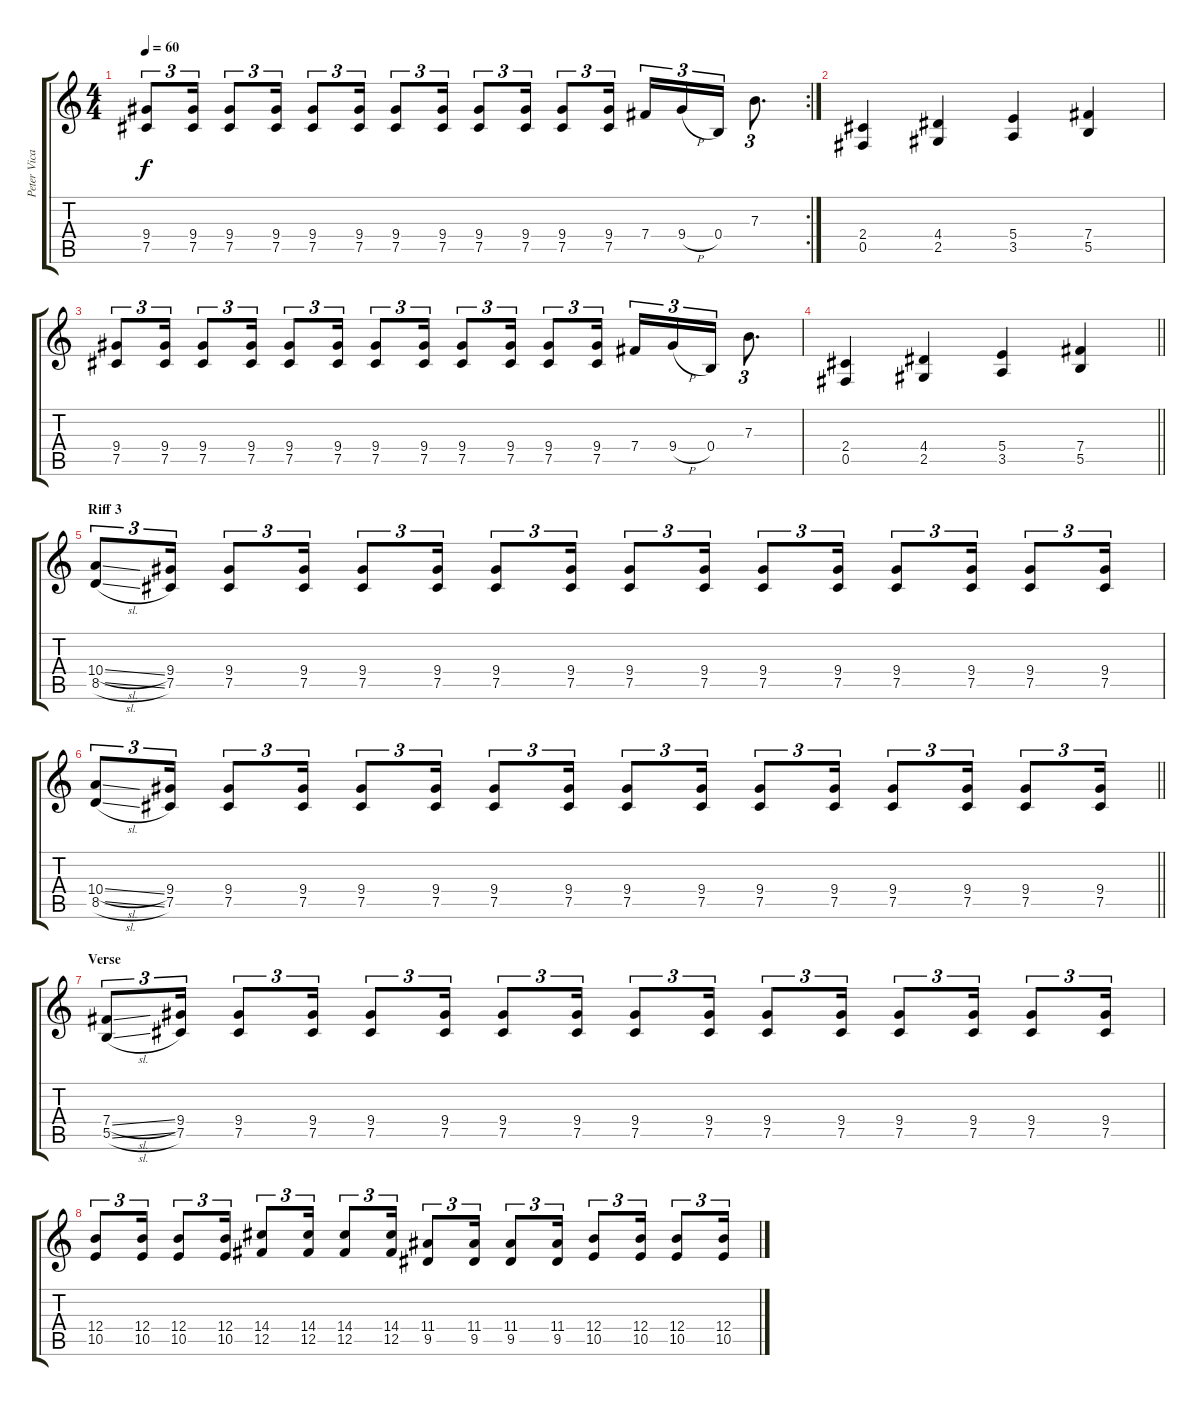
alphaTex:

\track ("Peter Vicar" "Peter Vica") {instrument distortionguitar}
\staff {score tabs}
\tuning (Db4 Ab3 E3 B2 Gb2 Db2) {hide}
\rc 2
\ts (4 4)
\tempo 60
\clef g2
\ks c
(9.4 7.5).8{tu (3 2) dy f} (9.4 7.5).16{tu (3 2)} (9.4 7.5).8{tu (3 2)} (9.4 7.5).16{tu (3 2)} (9.4 7.5).8{tu (3 2)} (9.4 7.5).16{tu (3 2)} (9.4 7.5).8{tu (3 2)} (9.4 7.5).16{tu (3 2)} (9.4 7.5).8{tu (3 2)} (9.4 7.5).16{tu (3 2)} (9.4 7.5).8{tu (3 2)} (9.4 7.5).16{tu (3 2)} 7.4.16{tu (3 2)} 9.4{h}.16{tu (3 2)} 0.4.16{tu (3 2)} 7.3.8{d tu (3 2)} |
(2.4 0.5).4 (4.4 2.5).4 (5.4 3.5).4 (7.4 5.5).4 |
(9.4 7.5).8{tu (3 2)} (9.4 7.5).16{tu (3 2)} (9.4 7.5).8{tu (3 2)} (9.4 7.5).16{tu (3 2)} (9.4 7.5).8{tu (3 2)} (9.4 7.5).16{tu (3 2)} (9.4 7.5).8{tu (3 2)} (9.4 7.5).16{tu (3 2)} (9.4 7.5).8{tu (3 2)} (9.4 7.5).16{tu (3 2)} (9.4 7.5).8{tu (3 2)} (9.4 7.5).16{tu (3 2)} 7.4.16{tu (3 2)} 9.4{h}.16{tu (3 2)} 0.4.16{tu (3 2)} 7.3.8{d tu (3 2)} |
\barLineRight lightlight
(2.4 0.5).4 (4.4 2.5).4 (5.4 3.5).4 (7.4 5.5).4 |
\section ("" "Riff 3")
(10.4{sl} 8.5{sl}).8{tu (3 2)} (9.4 7.5).16{tu (3 2)} (9.4 7.5).8{tu (3 2)} (9.4 7.5).16{tu (3 2)} (9.4 7.5).8{tu (3 2)} (9.4 7.5).16{tu (3 2)} (9.4 7.5).8{tu (3 2)} (9.4 7.5).16{tu (3 2)} (9.4 7.5).8{tu (3 2)} (9.4 7.5).16{tu (3 2)} (9.4 7.5).8{tu (3 2)} (9.4 7.5).16{tu (3 2)} (9.4 7.5).8{tu (3 2)} (9.4 7.5).16{tu (3 2)} (9.4 7.5).8{tu (3 2)} (9.4 7.5).16{tu (3 2)} |
\barLineRight lightlight
(10.4{sl} 8.5{sl}).8{tu (3 2)} (9.4 7.5).16{tu (3 2)} (9.4 7.5).8{tu (3 2)} (9.4 7.5).16{tu (3 2)} (9.4 7.5).8{tu (3 2)} (9.4 7.5).16{tu (3 2)} (9.4 7.5).8{tu (3 2)} (9.4 7.5).16{tu (3 2)} (9.4 7.5).8{tu (3 2)} (9.4 7.5).16{tu (3 2)} (9.4 7.5).8{tu (3 2)} (9.4 7.5).16{tu (3 2)} (9.4 7.5).8{tu (3 2)} (9.4 7.5).16{tu (3 2)} (9.4 7.5).8{tu (3 2)} (9.4 7.5).16{tu (3 2)} |
\section ("" "Verse")
(7.4{sl} 5.5{sl}).8{tu (3 2)} (9.4 7.5).16{tu (3 2)} (9.4 7.5).8{tu (3 2)} (9.4 7.5).16{tu (3 2)} (9.4 7.5).8{tu (3 2)} (9.4 7.5).16{tu (3 2)} (9.4 7.5).8{tu (3 2)} (9.4 7.5).16{tu (3 2)} (9.4 7.5).8{tu (3 2)} (9.4 7.5).16{tu (3 2)} (9.4 7.5).8{tu (3 2)} (9.4 7.5).16{tu (3 2)} (9.4 7.5).8{tu (3 2)} (9.4 7.5).16{tu (3 2)} (9.4 7.5).8{tu (3 2)} (9.4 7.5).16{tu (3 2)} |
(12.4 10.5).8{tu (3 2)} (12.4 10.5).16{tu (3 2)} (12.4 10.5).8{tu (3 2)} (12.4 10.5).16{tu (3 2)} (14.4 12.5).8{tu (3 2)} (14.4 12.5).16{tu (3 2)} (14.4 12.5).8{tu (3 2)} (14.4 12.5).16{tu (3 2)} (11.4 9.5).8{tu (3 2)} (11.4 9.5).16{tu (3 2)} (11.4 9.5).8{tu (3 2)} (11.4 9.5).16{tu (3 2)} (12.4 10.5).8{tu (3 2)} (12.4 10.5).16{tu (3 2)} (12.4 10.5).8{tu (3 2)} (12.4 10.5).16{tu (3 2)}
